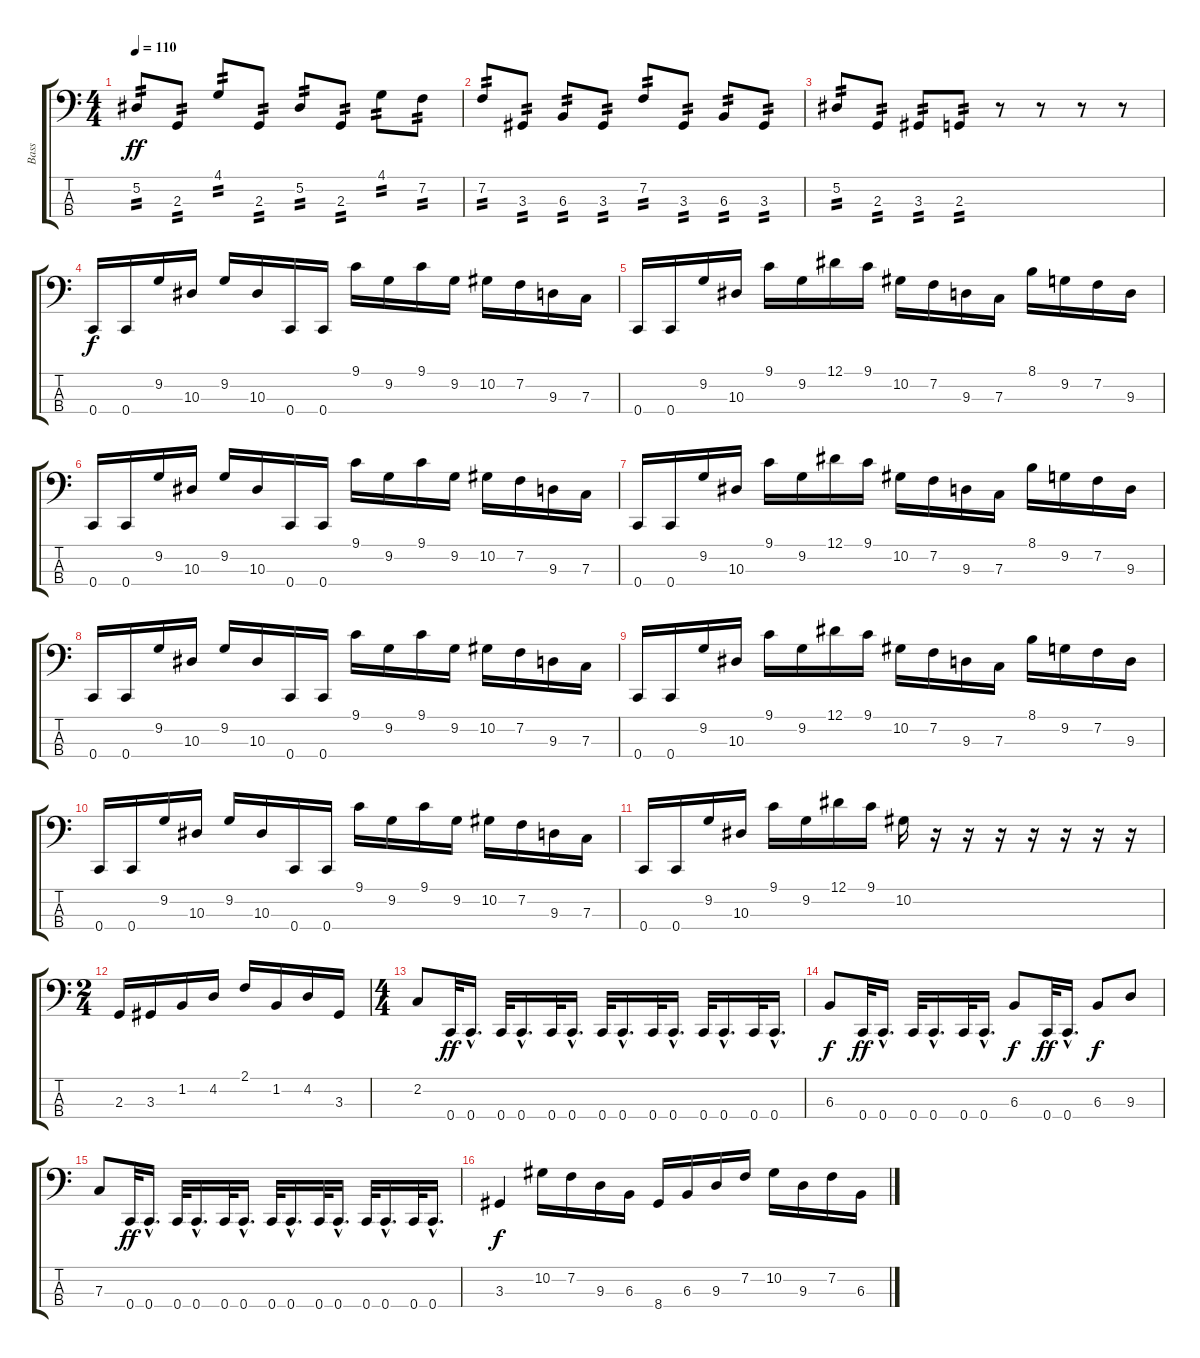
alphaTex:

\track ("Bass" "Bass") {instrument electricbasspick}
\staff {score tabs}
\tuning (Eb2 Bb1 F1 C1) {hide}
\ts (4 4)
\tempo 110
\clef f4
\ks c
5.2.8{tp 2 dy ff} 2.3.8{tp 2} 4.1.8{tp 2} 2.3.8{tp 2} 5.2.8{tp 2} 2.3.8{tp 2} 4.1.8{tp 2} 7.2.8{tp 2} |
7.2.8{tp 2} 3.3.8{tp 2} 6.3.8{tp 2} 3.3.8{tp 2} 7.2.8{tp 2} 3.3.8{tp 2} 6.3.8{tp 2} 3.3.8{tp 2} |
5.2.8{tp 2} 2.3.8{tp 2} 3.3.8{tp 2} 2.3.8{tp 2} r.8 r.8 r.8 r.8 |
0.4.16{dy f} 0.4.16 9.2.16 10.3.16 9.2.16 10.3.16 0.4.16 0.4.16 9.1.16 9.2.16 9.1.16 9.2.16 10.2.16 7.2.16 9.3.16 7.3.16 |
0.4.16 0.4.16 9.2.16 10.3.16 9.1.16 9.2.16 12.1.16 9.1.16 10.2.16 7.2.16 9.3.16 7.3.16 8.1.16 9.2.16 7.2.16 9.3.16 |
0.4.16 0.4.16 9.2.16 10.3.16 9.2.16 10.3.16 0.4.16 0.4.16 9.1.16 9.2.16 9.1.16 9.2.16 10.2.16 7.2.16 9.3.16 7.3.16 |
0.4.16 0.4.16 9.2.16 10.3.16 9.1.16 9.2.16 12.1.16 9.1.16 10.2.16 7.2.16 9.3.16 7.3.16 8.1.16 9.2.16 7.2.16 9.3.16 |
0.4.16 0.4.16 9.2.16 10.3.16 9.2.16 10.3.16 0.4.16 0.4.16 9.1.16 9.2.16 9.1.16 9.2.16 10.2.16 7.2.16 9.3.16 7.3.16 |
0.4.16 0.4.16 9.2.16 10.3.16 9.1.16 9.2.16 12.1.16 9.1.16 10.2.16 7.2.16 9.3.16 7.3.16 8.1.16 9.2.16 7.2.16 9.3.16 |
0.4.16 0.4.16 9.2.16 10.3.16 9.2.16 10.3.16 0.4.16 0.4.16 9.1.16 9.2.16 9.1.16 9.2.16 10.2.16 7.2.16 9.3.16 7.3.16 |
0.4.16 0.4.16 9.2.16 10.3.16 9.1.16 9.2.16 12.1.16 9.1.16 10.2.16 r.16 r.16 r.16 r.16 r.16 r.16 r.16 |
\ts (2 4)
2.3.16{volume 16} 3.3.16 1.2.16 4.2.16 2.1.16 1.2.16 4.2.16 3.3.16 |
\ts (4 4)
2.2.8{volume 12} 0.4.32{dy ff} 0.4{hac}.16{d} 0.4.32 0.4{hac}.16{d} 0.4.32 0.4{hac}.16{d} 0.4.32 0.4{hac}.16{d} 0.4.32 0.4{hac}.16{d} 0.4.32 0.4{hac}.16{d} 0.4.32 0.4{hac}.16{d} |
6.3.8{dy f} 0.4.32{dy ff} 0.4{hac}.16{d} 0.4.32 0.4{hac}.16{d} 0.4.32 0.4{hac}.16{d} 6.3.8{dy f} 0.4.32{dy ff} 0.4{hac}.16{d} 6.3.8{dy f} 9.3.8 |
7.3.8 0.4.32{dy ff} 0.4{hac}.16{d} 0.4.32 0.4{hac}.16{d} 0.4.32 0.4{hac}.16{d} 0.4.32 0.4{hac}.16{d} 0.4.32 0.4{hac}.16{d} 0.4.32 0.4{hac}.16{d} 0.4.32 0.4{hac}.16{d} |
3.3.4{dy f} 10.2.16 7.2.16 9.3.16 6.3.16 8.4.16 6.3.16 9.3.16 7.2.16 10.2.16 9.3.16 7.2.16 6.3.16
